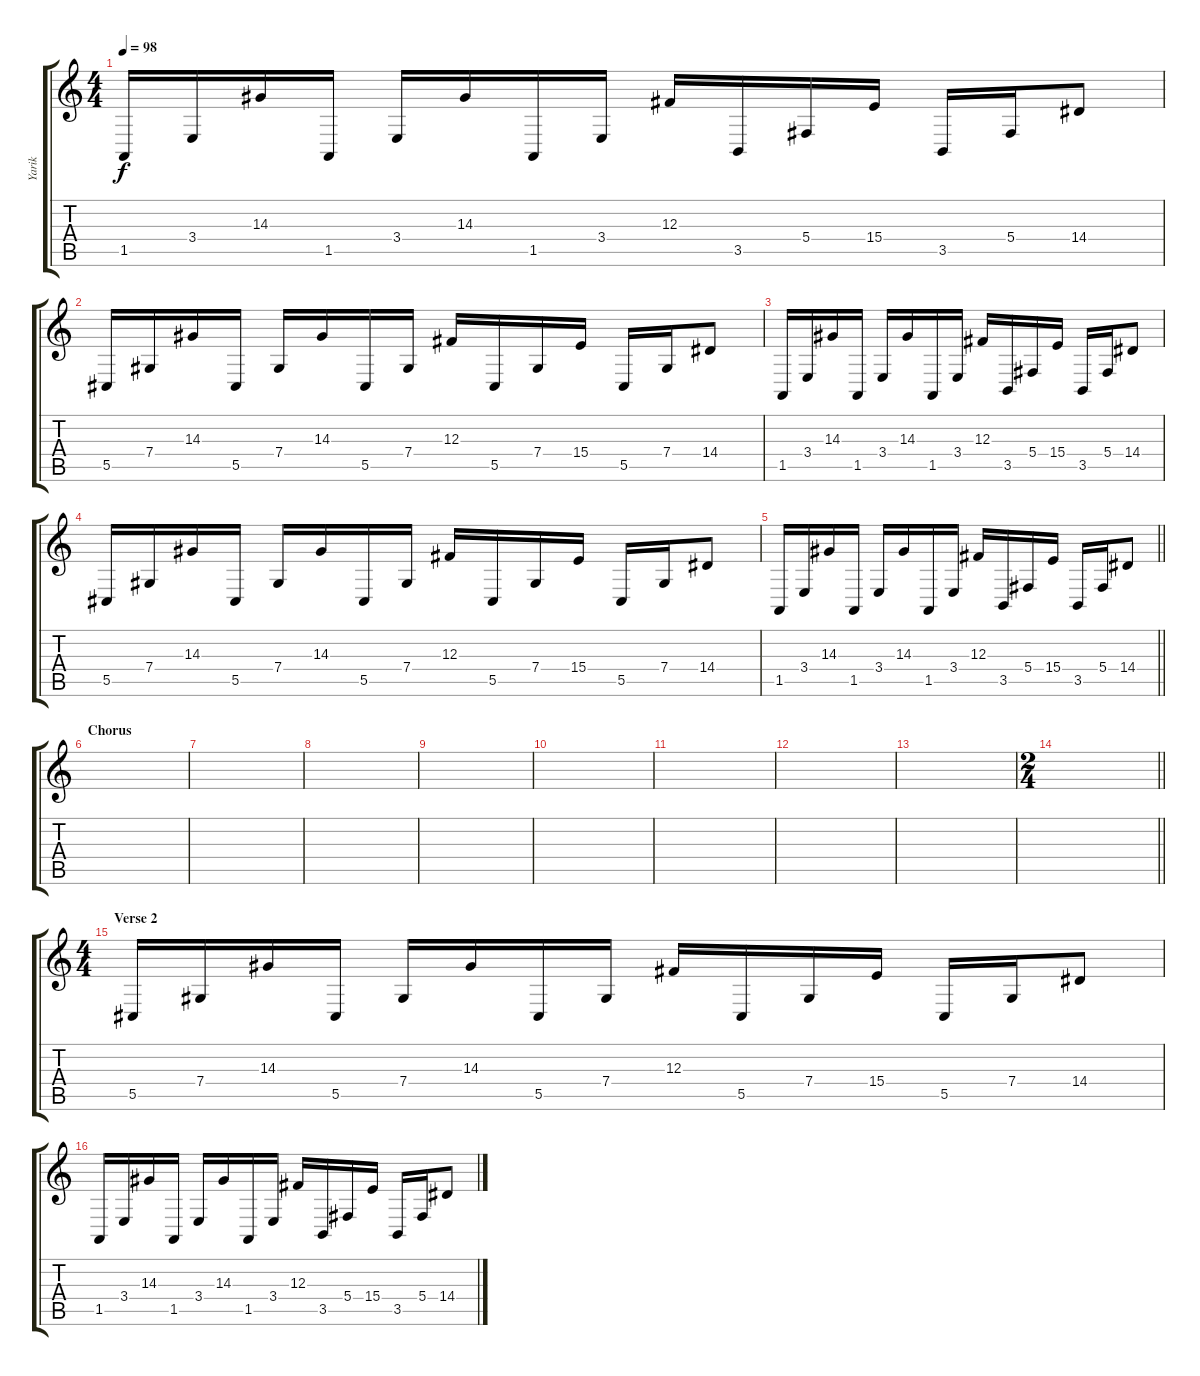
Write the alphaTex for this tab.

\track ("Yarik" "Yarik") {instrument lead2sawtooth}
\staff {score tabs}
\tuning (Eb4 Bb3 Gb3 Db3 Ab2 Db2) {hide}
\ts (4 4)
\tempo 98
\clef g2
\ks c
1.5.16{dy f} 3.4.16 14.3.16 1.5.16 3.4.16 14.3.16 1.5.16 3.4.16 12.3.16 3.5.16 5.4.16 15.4.16 3.5.16 5.4.16 14.4.8 |
5.5.16 7.4.16 14.3.16 5.5.16 7.4.16 14.3.16 5.5.16 7.4.16 12.3.16 5.5.16 7.4.16 15.4.16 5.5.16 7.4.16 14.4.8 |
1.5.16 3.4.16 14.3.16 1.5.16 3.4.16 14.3.16 1.5.16 3.4.16 12.3.16 3.5.16 5.4.16 15.4.16 3.5.16 5.4.16 14.4.8 |
5.5.16 7.4.16 14.3.16 5.5.16 7.4.16 14.3.16 5.5.16 7.4.16 12.3.16 5.5.16 7.4.16 15.4.16 5.5.16 7.4.16 14.4.8 |
\barLineRight lightlight
1.5.16 3.4.16 14.3.16 1.5.16 3.4.16 14.3.16 1.5.16 3.4.16 12.3.16 3.5.16 5.4.16 15.4.16 3.5.16 5.4.16 14.4.8 |
\section ("" "Chorus")
|
|
|
|
|
|
|
|
\ts (2 4)
\barLineRight lightlight
|
\ts (4 4)
\section ("" "Verse 2")
5.5.16 7.4.16 14.3.16 5.5.16 7.4.16 14.3.16 5.5.16 7.4.16 12.3.16 5.5.16 7.4.16 15.4.16 5.5.16 7.4.16 14.4.8 |
1.5.16 3.4.16 14.3.16 1.5.16 3.4.16 14.3.16 1.5.16 3.4.16 12.3.16 3.5.16 5.4.16 15.4.16 3.5.16 5.4.16 14.4.8
